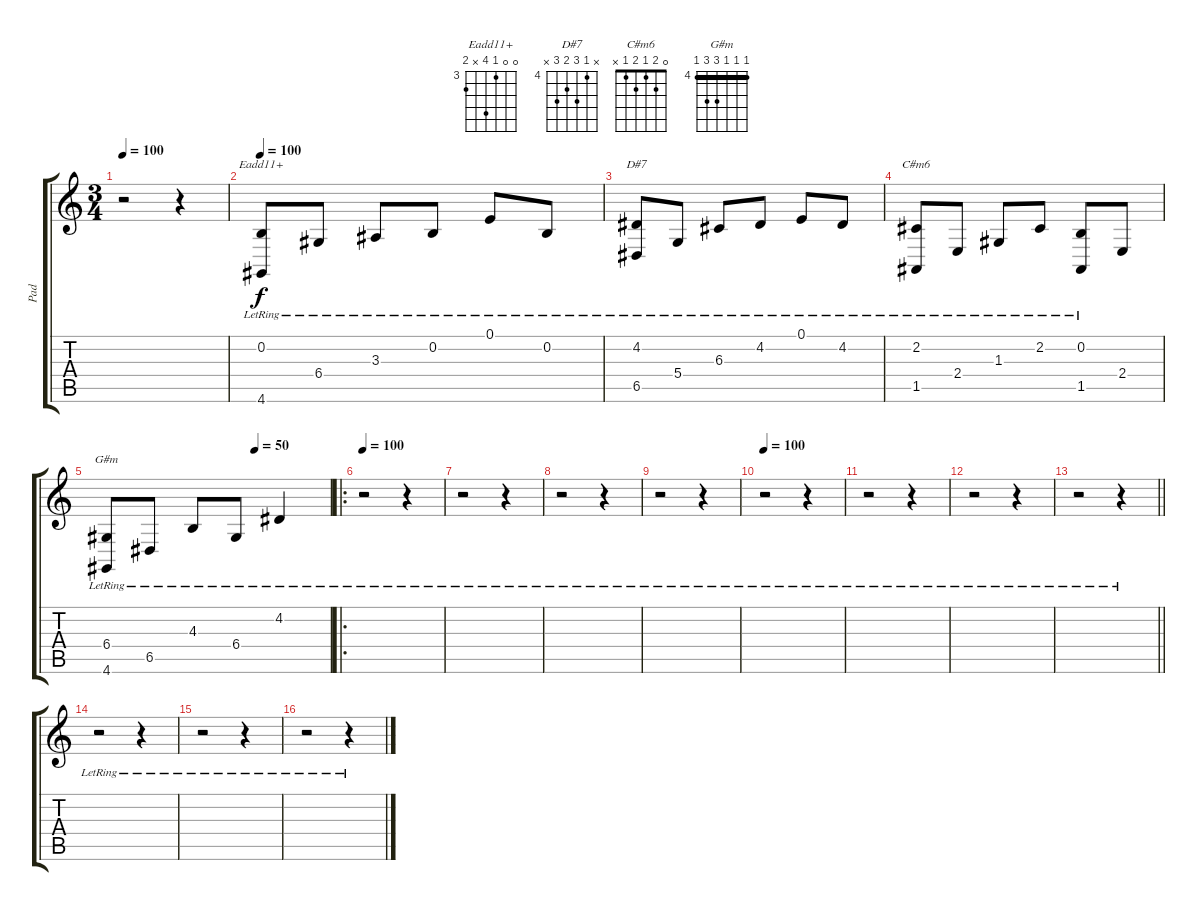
\track ("Pad" "Pad") {instrument pad1newage}
\staff {score tabs}
\tuning (E4 B3 G3 D3 A2 E2) {hide}
\chord ("Eadd11+" 0 0 3 6 x 4) {firstfret 3}
\chord ("D#7" x 4 6 5 6 x) {firstfret 4}
\chord ("C#m6" 0 2 1 2 1 x)
\chord ("G#m" 4 4 4 6 6 4) {firstfret 4 barre 4}
\ts (3 4)
\tempo 100
\clef g2
\ks c
r.2{dy f instrument pad1newage} r.4 |
\tempo 100
(0.2{lr} 4.6{lr}).8{ch "Eadd11+"} 6.4{lr}.8 3.3{lr}.8 0.2{lr}.8 0.1{lr}.8 0.2{lr}.8 |
(4.2{lr} 6.5{lr}).8{ch "D#7"} 5.4{lr}.8 6.3{lr}.8 4.2{lr}.8 0.1{lr}.8 4.2{lr}.8 |
(2.2{lr} 1.5{lr}).8{ch "C#m6"} 2.4{lr}.8 1.3{lr}.8 2.2{lr}.8 (0.2{lr} 1.5{lr}).8 2.4.8 |
\tempo (50 0.6666666666666666)
(6.4{lr} 4.6{lr}).8{ch "G#m"} 6.5{lr}.8 4.3{lr}.8 6.4{lr}.8 4.2{lr}.4 |
\ro
\tempo 100
r.2 r.4 |
r.2 r.4 |
r.2 r.4 |
r.2 r.4 |
\tempo 100
r.2 r.4 |
r.2 r.4 |
r.2 r.4 |
\barLineRight lightlight
r.2 r.4 |
r.2 r.4 |
r.2 r.4 |
r.2 r.4
